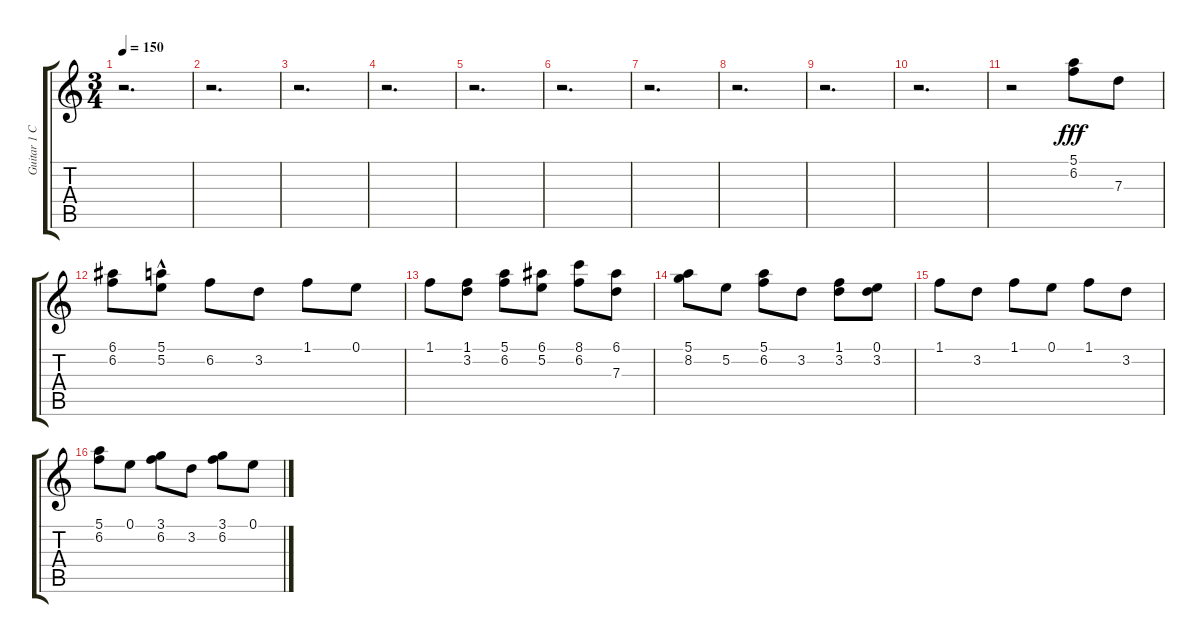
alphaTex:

\track ("Guitar 1 Clean Parts (Finger Pick)" "Guitar 1 C") {instrument electricguitarclean}
\staff {score tabs}
\tuning (E4 B3 G3 D3 A2 E2) {hide}
\ts (3 4)
\tempo 150
\clef g2
\ks c
r.2{d dy fff} |
r.2{d} |
r.2{d} |
r.2{d} |
r.2{d} |
r.2{d} |
r.2{d} |
r.2{d} |
r.2{d} |
r.2{d} |
r.2 (5.1 6.2).8 7.3.8 |
(6.1 6.2).8 (5.1{hac} 5.2).8 6.2.8 3.2.8 1.1.8 0.1.8 |
1.1.8 (1.1 3.2).8 (5.1 6.2).8 (6.1 5.2).8 (8.1 6.2).8 (6.1 7.3).8 |
(5.1 8.2).8 5.2.8 (5.1 6.2).8 3.2.8 (1.1 3.2).8 (0.1 3.2).8 |
1.1.8 3.2.8 1.1.8 0.1.8 1.1.8 3.2.8 |
(5.1 6.2).8 0.1.8 (3.1 6.2).8 3.2.8 (3.1 6.2).8 0.1.8
